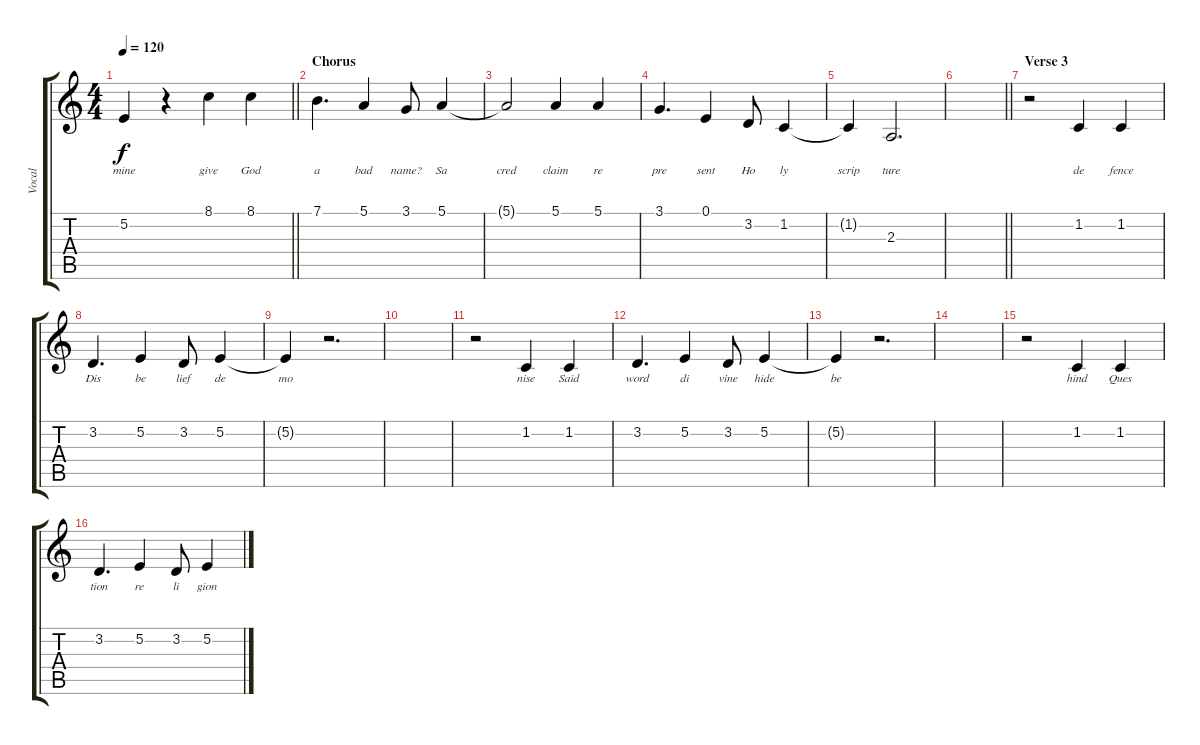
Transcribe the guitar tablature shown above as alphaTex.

\track ("Vocal" "Vocal") {instrument acousticgrandpiano}
\staff {score tabs}
\tuning (E4 B3 G3 D3 A2 E2) {hide}
\ts (4 4)
\tempo 120
\clef g2
\barLineRight lightlight
\ks c
5.2{t}.4{lyrics (0 "mine") lyrics (1 "") lyrics (2 "") lyrics (3 "") lyrics (4 "") dy f} r.4 8.1.4{lyrics (0 "give") lyrics (1 "") lyrics (2 "") lyrics (3 "") lyrics (4 "")} 8.1.4{lyrics (0 "God") lyrics (1 "") lyrics (2 "") lyrics (3 "") lyrics (4 "")} |
\section ("" "Chorus")
7.1.4{d lyrics (0 "a") lyrics (1 "") lyrics (2 "") lyrics (3 "") lyrics (4 "")} 5.1.4{lyrics (0 "bad") lyrics (1 "") lyrics (2 "") lyrics (3 "") lyrics (4 "")} 3.1.8{lyrics (0 "name?") lyrics (1 "") lyrics (2 "") lyrics (3 "") lyrics (4 "")} 5.1.4{lyrics (0 "Sa") lyrics (1 "") lyrics (2 "") lyrics (3 "") lyrics (4 "")} |
5.1{t}.2{lyrics (0 "cred") lyrics (1 "") lyrics (2 "") lyrics (3 "") lyrics (4 "")} 5.1.4{lyrics (0 "claim") lyrics (1 "") lyrics (2 "") lyrics (3 "") lyrics (4 "")} 5.1.4{lyrics (0 "re") lyrics (1 "") lyrics (2 "") lyrics (3 "") lyrics (4 "")} |
3.1.4{d lyrics (0 "pre") lyrics (1 "") lyrics (2 "") lyrics (3 "") lyrics (4 "")} 0.1.4{lyrics (0 "sent") lyrics (1 "") lyrics (2 "") lyrics (3 "") lyrics (4 "")} 3.2.8{lyrics (0 "Ho") lyrics (1 "") lyrics (2 "") lyrics (3 "") lyrics (4 "")} 1.2.4{lyrics (0 "ly") lyrics (1 "") lyrics (2 "") lyrics (3 "") lyrics (4 "")} |
1.2{t}.4{lyrics (0 "scrip") lyrics (1 "") lyrics (2 "") lyrics (3 "") lyrics (4 "")} 2.3.2{d lyrics (0 "ture") lyrics (1 "") lyrics (2 "") lyrics (3 "") lyrics (4 "")} |
\barLineRight lightlight
|
\section ("" "Verse 3")
r.2 1.2.4{lyrics (0 "de") lyrics (1 "") lyrics (2 "") lyrics (3 "") lyrics (4 "")} 1.2.4{lyrics (0 "fence") lyrics (1 "") lyrics (2 "") lyrics (3 "") lyrics (4 "")} |
3.2.4{d lyrics (0 "Dis") lyrics (1 "") lyrics (2 "") lyrics (3 "") lyrics (4 "")} 5.2.4{lyrics (0 "be") lyrics (1 "") lyrics (2 "") lyrics (3 "") lyrics (4 "")} 3.2.8{lyrics (0 "lief") lyrics (1 "") lyrics (2 "") lyrics (3 "") lyrics (4 "")} 5.2.4{lyrics (0 "de") lyrics (1 "") lyrics (2 "") lyrics (3 "") lyrics (4 "")} |
5.2{t}.4{lyrics (0 "mo") lyrics (1 "") lyrics (2 "") lyrics (3 "") lyrics (4 "")} r.2{d} |
|
r.2 1.2.4{lyrics (0 "nise") lyrics (1 "") lyrics (2 "") lyrics (3 "") lyrics (4 "")} 1.2.4{lyrics (0 "Said") lyrics (1 "") lyrics (2 "") lyrics (3 "") lyrics (4 "")} |
3.2.4{d lyrics (0 "word") lyrics (1 "") lyrics (2 "") lyrics (3 "") lyrics (4 "")} 5.2.4{lyrics (0 "di") lyrics (1 "") lyrics (2 "") lyrics (3 "") lyrics (4 "")} 3.2.8{lyrics (0 "vine") lyrics (1 "") lyrics (2 "") lyrics (3 "") lyrics (4 "")} 5.2.4{lyrics (0 "hide") lyrics (1 "") lyrics (2 "") lyrics (3 "") lyrics (4 "")} |
5.2{t}.4{lyrics (0 "be") lyrics (1 "") lyrics (2 "") lyrics (3 "") lyrics (4 "")} r.2{d} |
|
r.2 1.2.4{lyrics (0 "hind") lyrics (1 "") lyrics (2 "") lyrics (3 "") lyrics (4 "")} 1.2.4{lyrics (0 "Ques") lyrics (1 "") lyrics (2 "") lyrics (3 "") lyrics (4 "")} |
3.2.4{d lyrics (0 "tion") lyrics (1 "") lyrics (2 "") lyrics (3 "") lyrics (4 "")} 5.2.4{lyrics (0 "re") lyrics (1 "") lyrics (2 "") lyrics (3 "") lyrics (4 "")} 3.2.8{lyrics (0 "li") lyrics (1 "") lyrics (2 "") lyrics (3 "") lyrics (4 "")} 5.2.4{lyrics (0 "gion") lyrics (1 "") lyrics (2 "") lyrics (3 "") lyrics (4 "")}
